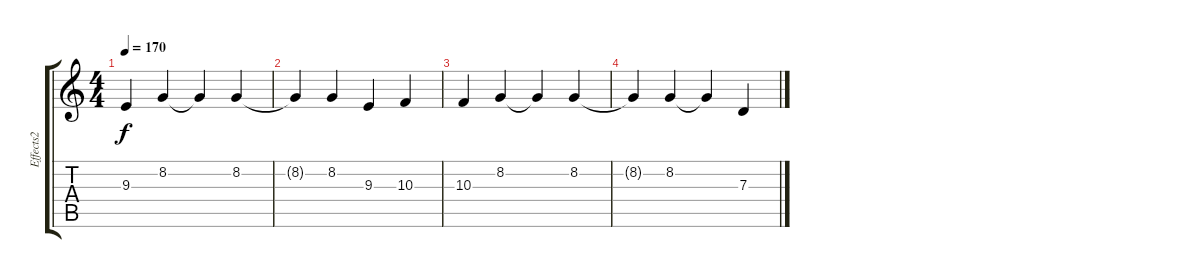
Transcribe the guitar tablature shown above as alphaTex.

\track ("Effects2" "Effects2") {instrument drawbarorgan}
\staff {score tabs}
\tuning (E4 B3 G3 D3 A2 E2) {hide}
\ts (4 4)
\tempo 170
\clef g2
\ks c
9.3.4{dy f} 8.2.4 8.2{t}.4 8.2.4 |
8.2{t}.4 8.2.4 9.3.4 10.3.4 |
10.3.4 8.2.4 8.2{t}.4 8.2.4 |
8.2{t}.4 8.2.4 8.2{t}.4 7.3.4
